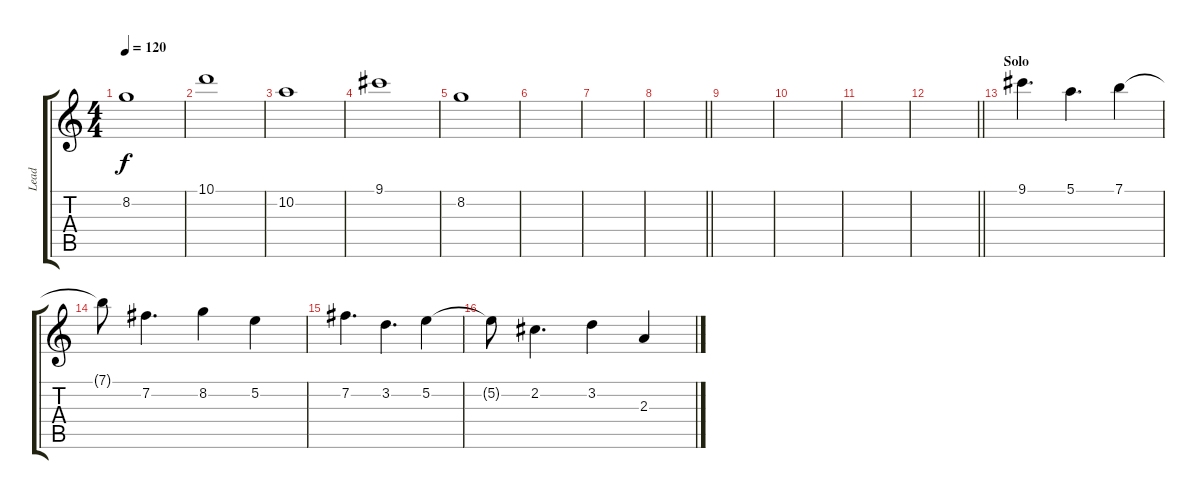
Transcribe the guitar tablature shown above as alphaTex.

\track ("Lead" "Lead") {instrument overdrivenguitar}
\staff {score tabs}
\tuning (E4 B3 G3 D3 A2 E2) {hide}
\ts (4 4)
\tempo 120
\clef g2
\ks c
8.2.1{dy f} |
10.1.1 |
10.2.1 |
9.1.1 |
8.2.1 |
|
|
\barLineRight lightlight
|
\section ("" "")
|
|
|
\barLineRight lightlight
|
\section ("" "Solo")
9.1.4{d volume 16} 5.1.4{d} 7.1.4 |
7.1{t}.8 7.2.4{d} 8.2.4 5.2.4 |
7.2.4{d} 3.2.4{d} 5.2.4 |
5.2{t}.8 2.2.4{d} 3.2.4 2.3.4
